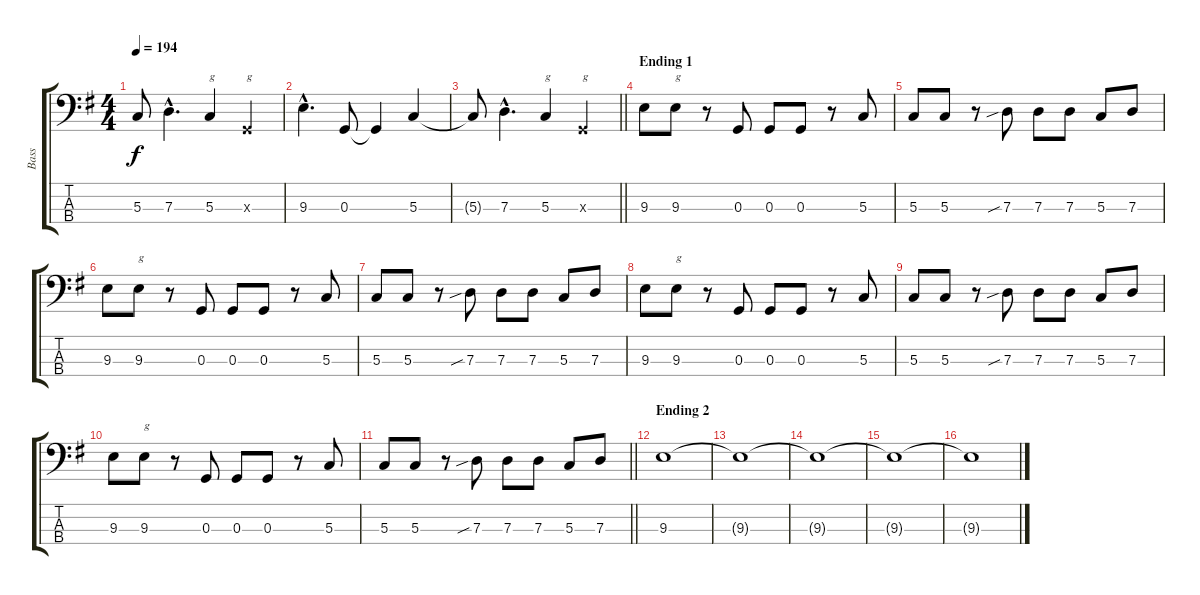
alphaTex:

\track ("Bass" "Bass") {instrument electricbasspick}
\staff {score tabs}
\tuning (F2 C2 G1 D1) {hide}
\ts (4 4)
\tempo 194
\clef f4
\ks eminor
5.3{t}.8{dy f} 7.3{hac}.4{d} 5.3.4{txt "g"} 0.3{x}.4{txt "g"} |
9.3{hac}.4{d} 0.3.8 0.3{t}.4 5.3.4 |
\barLineRight lightlight
5.3{t}.8 7.3{hac}.4{d} 5.3.4{txt "g"} 0.3{x}.4{txt "g"} |
\section ("" "Ending 1")
9.3.8 9.3.8{txt "g"} r.8 0.3.8 0.3.8 0.3.8 r.8 5.3.8 |
5.3.8 5.3.8 r.8 7.3{sib}.8 7.3.8 7.3.8 5.3.8 7.3.8 |
9.3.8 9.3.8{txt "g"} r.8 0.3.8 0.3.8 0.3.8 r.8 5.3.8 |
5.3.8 5.3.8 r.8 7.3{sib}.8 7.3.8 7.3.8 5.3.8 7.3.8 |
9.3.8 9.3.8{txt "g"} r.8 0.3.8 0.3.8 0.3.8 r.8 5.3.8 |
5.3.8 5.3.8 r.8 7.3{sib}.8 7.3.8 7.3.8 5.3.8 7.3.8 |
9.3.8 9.3.8{txt "g"} r.8 0.3.8 0.3.8 0.3.8 r.8 5.3.8 |
\barLineRight lightlight
5.3.8 5.3.8 r.8 7.3{sib}.8 7.3.8 7.3.8 5.3.8 7.3.8 |
\section ("" "Ending 2")
9.3.1 |
9.3{t}.1 |
9.3{t}.1 |
9.3{t}.1 |
9.3{t}.1
